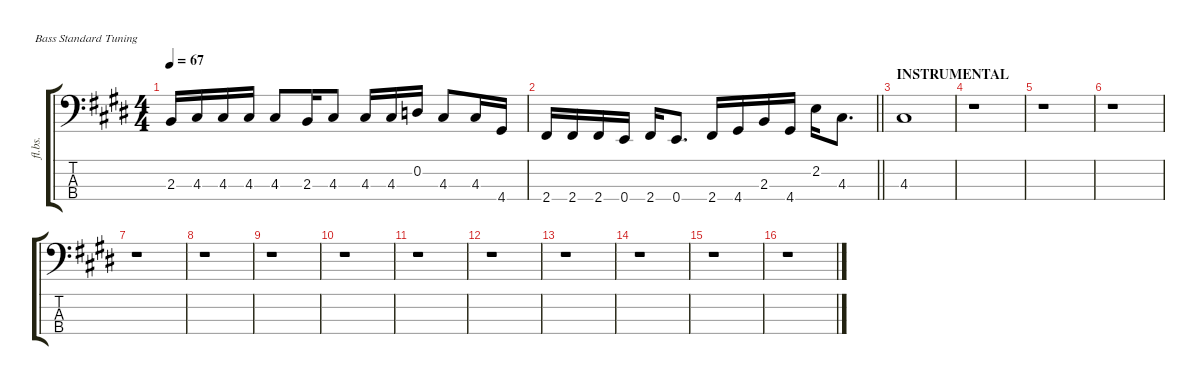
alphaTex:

\defaultSystemsLayout 4
\hideDynamics
\bracketExtendMode groupsimilarinstruments
\otherSystemsTrackNameOrientation horizontal
\track ("Bass " "fl.bs.") {defaultSystemsLayout 8 instrument fretlessbass}
\staff {score tabs}
\tuning (G2 D2 A1 E1)
\ts (4 4)
\tempo 67
\clef f4
\ks c#minor
2.3{acc forcenatural}.16{dy f beam Up} 4.3{acc #}.16{beam Up} 4.3{acc #}.16{beam Up} 4.3{acc #}.16{beam Up} 4.3{acc #}.8{beam Up} 2.3{acc forcenatural}.16{beam Up} 4.3{acc #}.8{beam Up} 4.3{acc #}.16{beam Up} 4.3{acc #}.16{beam Up} 0.2{acc forcenatural}.16{beam Up} 4.3{acc #}.8{beam Up} 4.3{acc #}.16{beam Up} 4.4{acc #}.16{beam Up} |
\barLineRight lightlight
2.4{acc #}.16{beam Up} 2.4{acc #}.16{beam Up} 2.4{acc #}.16{beam Up} 0.4{acc forcenatural}.16{beam Up} 2.4{acc #}.16{beam Up} 0.4{acc forcenatural}.8{d beam Up} 2.4{acc #}.16{beam Up} 4.4{acc #}.16{beam Up} 2.3{acc forcenatural}.16{beam Up} 4.4{acc #}.16{beam Up} 2.2{acc forcenatural}.16{beam Down} 4.3{acc #}.8{d beam Down} |
\section ("" "INSTRUMENTAL")
4.3{acc #}.1{beam Up} |
r.1{beam Down} |
r.1{beam Down} |
r.1{beam Down} |
r.1{beam Down} |
r.1{beam Down} |
r.1{beam Down} |
r.1{beam Down} |
r.1{beam Down} |
r.1{beam Down} |
r.1{beam Down} |
r.1{beam Down} |
r.1{beam Down} |
r.1{beam Down}
